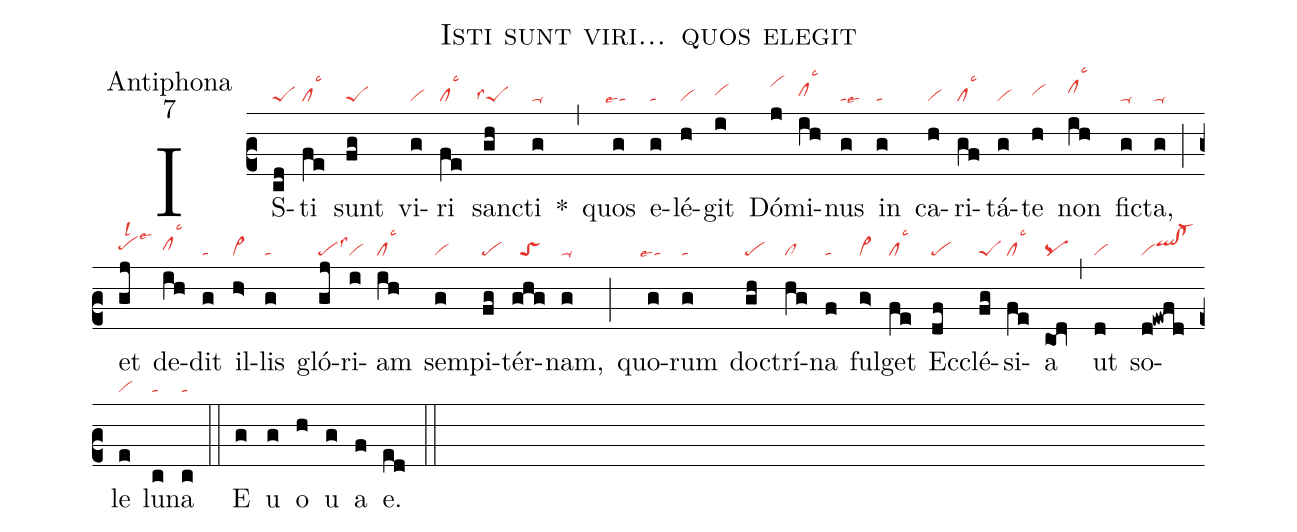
name:Isti sunt viri... quos elegit;
office-part:Antiphona;
mode:7;
nabc-lines:1;
%%
(c2) IS(cd|peS)ti(fe|cllsc3) sunt(fg|peS) vi(g|vi)ri(fe|cllsc3) sanc(gh|``peSlss4)ti(g|ta-) <sp>*</sp>(,) quos(g|``talse4) e(g|ta)lé(h|vi)git(i|vihh) Dó(j|vihk)mi(ih|clhhlsc3)nus(g|talse6) in(g|ta) ca(h|vi)ri(gf|cllsc3)tá(g|vi)te(h|vihh) non(ih|clhilsc3) fic(g|ta-)ta,(g|ta-) (;) et(gj|pehhlsl2lse3) de(ih|clhhlsc3)dit(g|ta) il(h>|vi>)lis(g|ta) gló(gj|pelss3)ri(i|vi)am(ih|cllsc3) sem(g|vi)pi(fg|pe)tér(ghg|//toS)nam,(g|ta-) (;) quo(g|``talse4)rum(g|ta) doc(gh|pe)trí(hg|cl)na(f|ta) ful(g>|vi>)get(fe|cllsc3) Ec(df|pe)clé(fg|peS)si(fe|cllsc3)a(cod|pq) (,) ut(d|vi) so(d!ewfd|viqlhi!cl-hi)le(e|vi) lu(c|ta)na(c|ta) (::)
<eu>E(g) u(g) o(h) u(g) a(f) e.(ed) </eu>(::)
